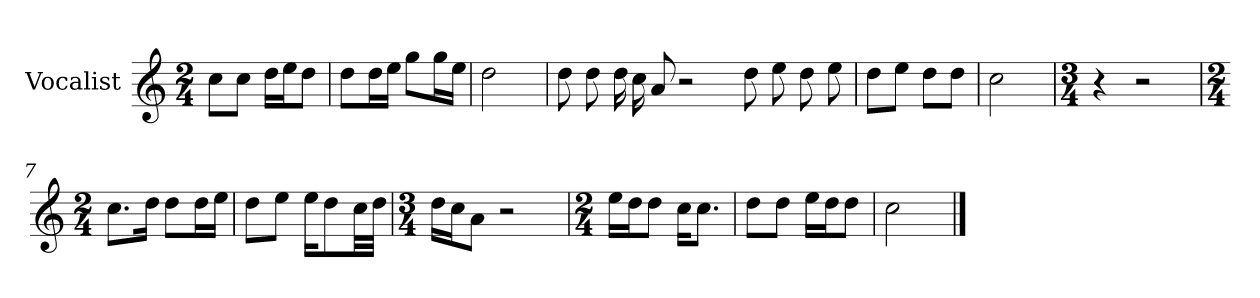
**kern
*part1
*staff1
*I"Vocalist
*k[]
*C:
*M2/4
=
8ccL
8ccJ
16ddLL
16eeJ
8ddJ
=1
8ddL
16ddL
16eeJJ
8ggL
16ggL
16eeJJ
=2
2dd
=3
8dd
8dd
16dd
16cc
8a
2r
8dd
8ee
8dd
8ee
=4
8ddL
8eeJ
8ddL
8ddJ
=5
2cc
=6
*M3/4
4r
2r
=7
*M2/4
8.ccL
16ddJk
8ddL
16ddL
16eeJJ
=8
8ddL
8eeJ
16eeKL
8dd
32ccLL
32ddJJJ
=9
*M3/4
16ddLL
16ccJ
8aJ
2r
=10
*M2/4
16eeLL
16ddJ
8ddJ
16ccKL
8.ccJ
=11
8ddL
8ddJ
16eeLL
16ddJ
8ddJ
=12
2cc
==
*-
